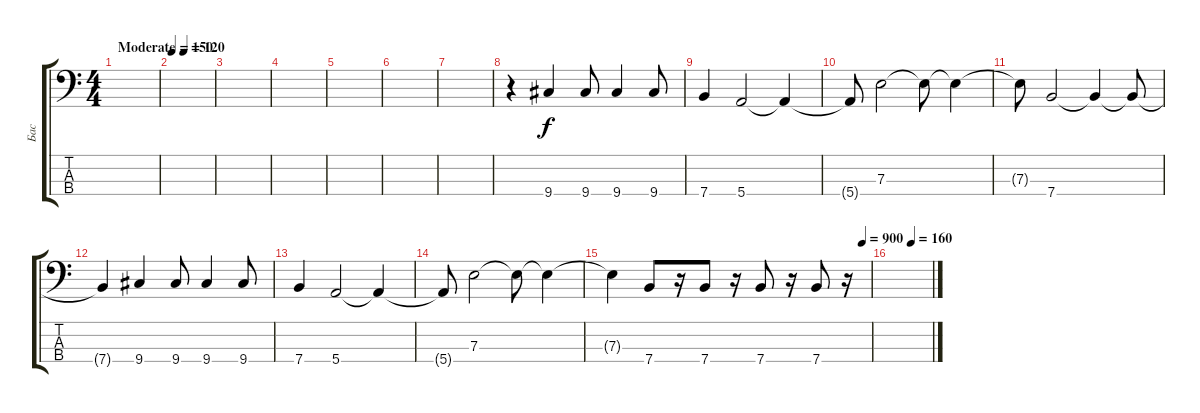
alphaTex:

\track ("Бас" "Бас") {instrument electricbassfinger}
\staff {score tabs}
\tuning (G2 D2 A1 E1) {hide}
\ts (4 4)
\tempo (120 "Moderate")
\clef f4
\ks c
|
\tempo 150
|
|
|
|
|
|
r.4 9.4.4 9.4.8 9.4.4 9.4.8 |
7.4.4 5.4.2 5.4{t}.4 |
5.4{t}.8 7.3.2 7.3{t}.8 7.3{t}.4 |
7.3{t}.8 7.4.2 7.4{t}.4 7.4{t}.8 |
7.4{t}.4 9.4.4 9.4.8 9.4.4 9.4.8 |
7.4.4 5.4.2 5.4{t}.4 |
5.4{t}.8 7.3.2 7.3{t}.8 7.3{t}.4 |
\tempo (900 0.96875)
7.3{t}.4 7.4.8 r.16 7.4.8 r.16 7.4.8 r.16 7.4.8 r.16 |
\tempo (160 0.5)
